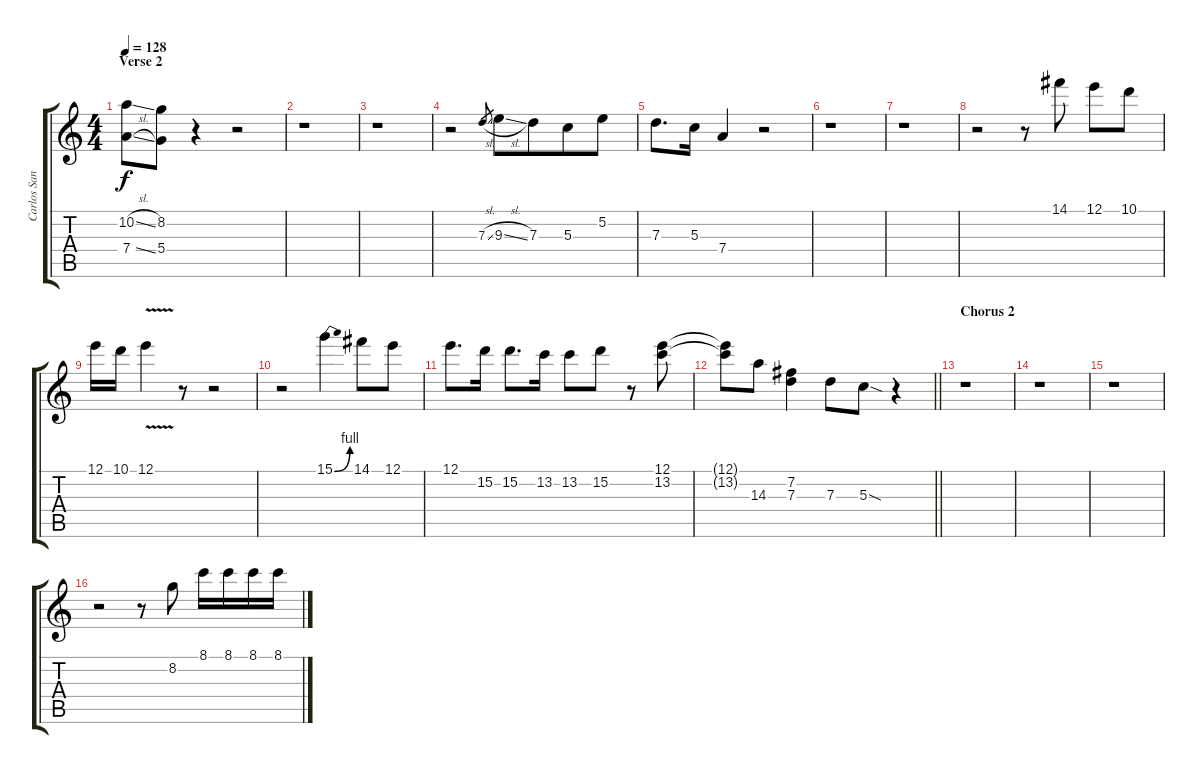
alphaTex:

\track ("Carlos Santana (Electric 1)" "Carlos San") {instrument overdrivenguitar}
\staff {score tabs}
\tuning (E4 B3 G3 D3 A2 E2) {hide}
\ts (4 4)
\section ("" "Verse 2")
\tempo 128
\clef g2
\ks c
(10.2{sl t} 7.4{sl t}).8{dy f} (8.2 5.4).8 r.4 r.2 |
r.1 |
r.1 |
r.2 7.3{sl}.8{gr} 9.3{sl}.8 7.3.8{beam merge} 5.3.8 5.2.8 |
7.3.8{d} 5.3.16 7.4.4 r.2 |
r.1 |
r.1 |
r.2 r.8 14.1.8 12.1.8 10.1.8 |
12.1.16 10.1.16 12.1{v}.4 r.8 r.2 |
r.2 15.1{be (bend 0 0 60 4)}.4 14.1.8 12.1.8 |
12.1.8{d} 15.2.16 15.2.8{d} 13.2.16 13.2.8 15.2.8 r.8 (12.1 13.2).8 |
\barLineRight lightlight
(12.1{t} 13.2{t}).8 14.3.8 (7.2 7.3).4 7.3.8 5.3{sod}.8 r.4 |
\section ("" "Chorus 2")
r.1 |
r.1 |
r.1 |
r.2 r.8 8.2.8 8.1.16 8.1.16 8.1.16 8.1.16
